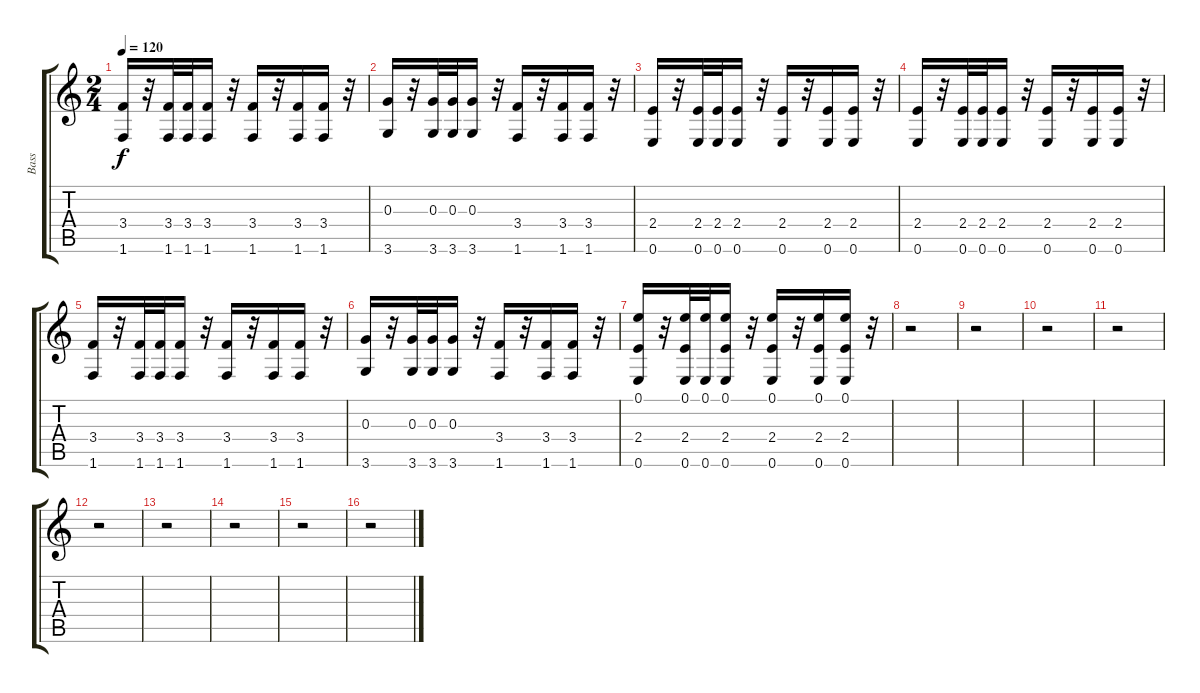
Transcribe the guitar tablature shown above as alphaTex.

\track ("Bass" "Bass") {instrument acousticbass}
\staff {score tabs}
\tuning (E4 B3 G3 D3 A2 E2) {hide}
\ts (2 4)
\tempo 120
\clef g2
\ks c
(3.4 1.6).16{dy f} r.32 (3.4 1.6).32 (3.4 1.6).32 (3.4 1.6).16 r.32 (3.4 1.6).16 r.32 (3.4 1.6).16 (3.4 1.6).16 r.32 |
(0.3 3.6).16 r.32 (0.3 3.6).32 (0.3 3.6).32 (0.3 3.6).16 r.32 (3.4 1.6).16 r.32 (3.4 1.6).16 (3.4 1.6).16 r.32 |
(2.4 0.6).16 r.32 (2.4 0.6).32 (2.4 0.6).32 (2.4 0.6).16 r.32 (2.4 0.6).16 r.32 (2.4 0.6).16 (2.4 0.6).16 r.32 |
(2.4 0.6).16 r.32 (2.4 0.6).32 (2.4 0.6).32 (2.4 0.6).16 r.32 (2.4 0.6).16 r.32 (2.4 0.6).16 (2.4 0.6).16 r.32 |
(3.4 1.6).16 r.32 (3.4 1.6).32 (3.4 1.6).32 (3.4 1.6).16 r.32 (3.4 1.6).16 r.32 (3.4 1.6).16 (3.4 1.6).16 r.32 |
(0.3 3.6).16 r.32 (0.3 3.6).32 (0.3 3.6).32 (0.3 3.6).16 r.32 (3.4 1.6).16 r.32 (3.4 1.6).16 (3.4 1.6).16 r.32 |
(0.1 2.4 0.6).16 r.32 (0.1 2.4 0.6).32 (0.1 0.6).32 (0.1 2.4 0.6).16 r.32 (0.1 2.4 0.6).16 r.32 (0.1 2.4 0.6).16 (0.1 2.4 0.6).16 r.32 |
r.2 |
r.2 |
r.2 |
r.2 |
r.2 |
r.2 |
r.2 |
r.2 |
r.2
